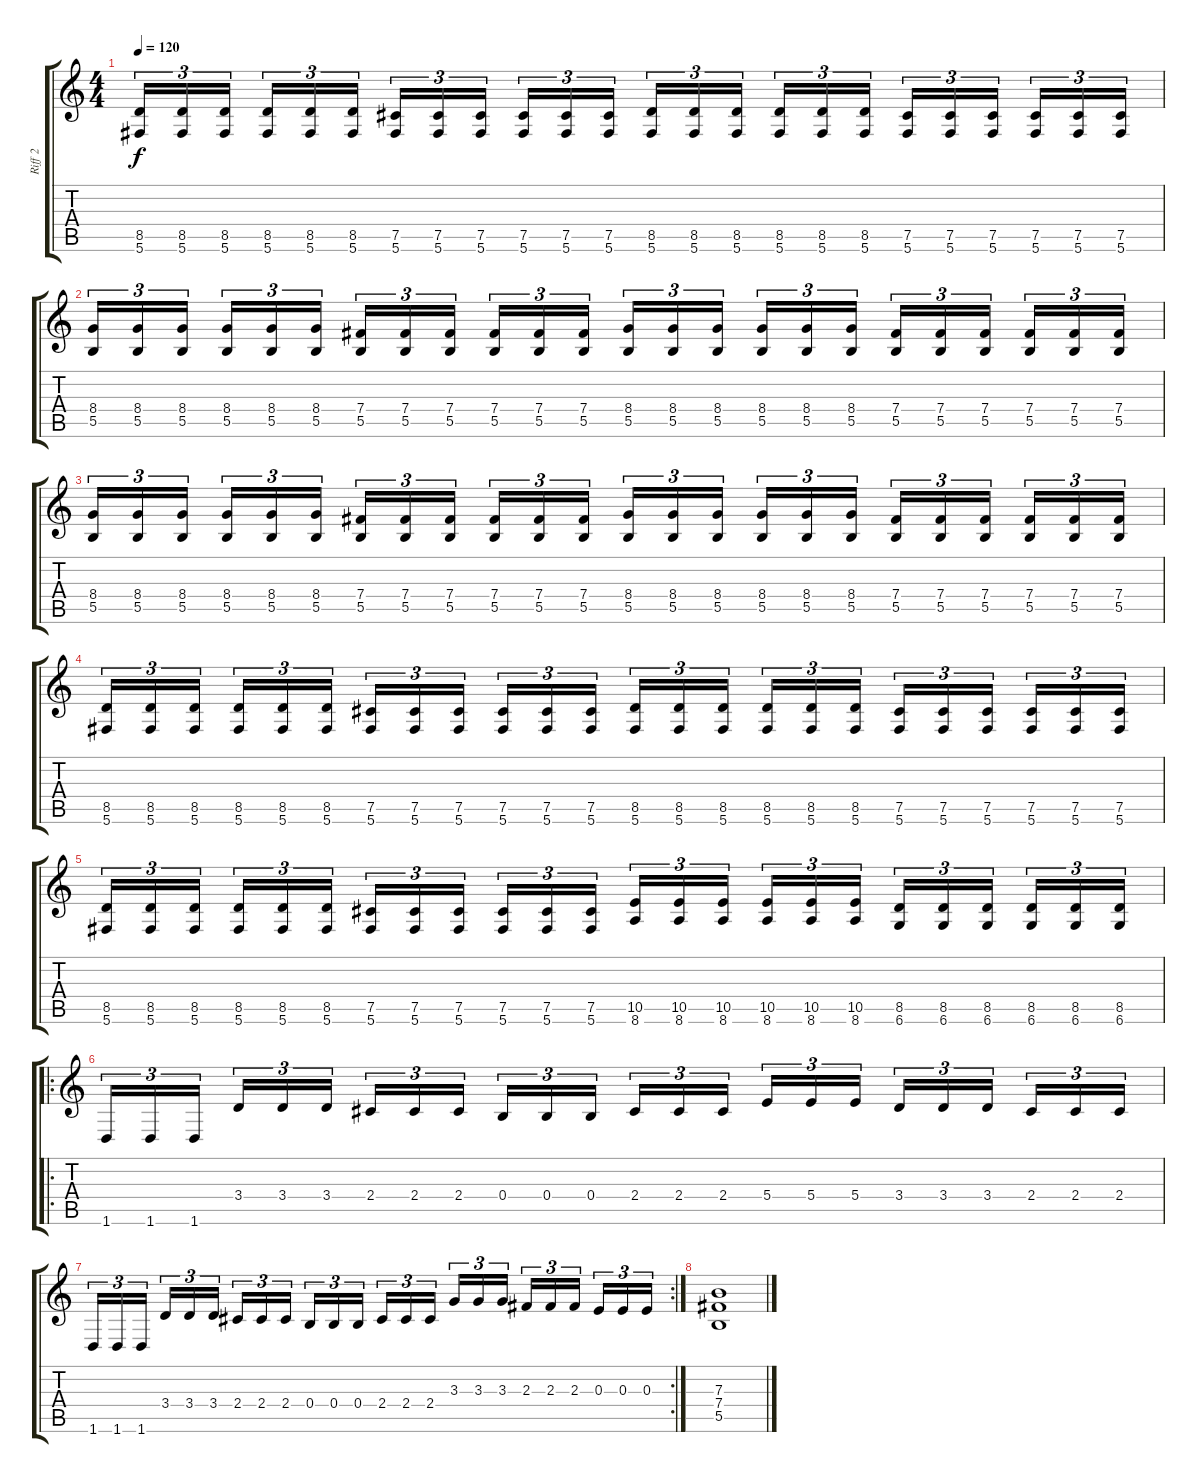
\track ("Riff 2" "Riff 2") {instrument distortionguitar}
\staff {score tabs}
\tuning (Db4 Ab3 E3 B2 Gb2 Db2) {hide}
\ts (4 4)
\tempo 120
\clef g2
\ks c
(8.5 5.6).16{tu (3 2) dy f} (8.5 5.6).16{tu (3 2)} (8.5 5.6).16{tu (3 2) beam splitsecondary} (8.5 5.6).16{tu (3 2)} (8.5 5.6).16{tu (3 2)} (8.5 5.6).16{tu (3 2)} (7.5 5.6).16{tu (3 2)} (7.5 5.6).16{tu (3 2)} (7.5 5.6).16{tu (3 2) beam splitsecondary} (7.5 5.6).16{tu (3 2)} (7.5 5.6).16{tu (3 2)} (7.5 5.6).16{tu (3 2)} (8.5 5.6).16{tu (3 2)} (8.5 5.6).16{tu (3 2)} (8.5 5.6).16{tu (3 2) beam splitsecondary} (8.5 5.6).16{tu (3 2)} (8.5 5.6).16{tu (3 2)} (8.5 5.6).16{tu (3 2)} (7.5 5.6).16{tu (3 2)} (7.5 5.6).16{tu (3 2)} (7.5 5.6).16{tu (3 2) beam splitsecondary} (7.5 5.6).16{tu (3 2)} (7.5 5.6).16{tu (3 2)} (7.5 5.6).16{tu (3 2)} |
(8.4 5.5).16{tu (3 2)} (8.4 5.5).16{tu (3 2)} (8.4 5.5).16{tu (3 2) beam splitsecondary} (8.4 5.5).16{tu (3 2)} (8.4 5.5).16{tu (3 2)} (8.4 5.5).16{tu (3 2)} (7.4 5.5).16{tu (3 2)} (7.4 5.5).16{tu (3 2)} (7.4 5.5).16{tu (3 2) beam splitsecondary} (7.4 5.5).16{tu (3 2)} (7.4 5.5).16{tu (3 2)} (7.4 5.5).16{tu (3 2)} (8.4 5.5).16{tu (3 2)} (8.4 5.5).16{tu (3 2)} (8.4 5.5).16{tu (3 2) beam splitsecondary} (8.4 5.5).16{tu (3 2)} (8.4 5.5).16{tu (3 2)} (8.4 5.5).16{tu (3 2)} (7.4 5.5).16{tu (3 2)} (7.4 5.5).16{tu (3 2)} (7.4 5.5).16{tu (3 2) beam splitsecondary} (7.4 5.5).16{tu (3 2)} (7.4 5.5).16{tu (3 2)} (7.4 5.5).16{tu (3 2)} |
(8.4 5.5).16{tu (3 2)} (8.4 5.5).16{tu (3 2)} (8.4 5.5).16{tu (3 2) beam splitsecondary} (8.4 5.5).16{tu (3 2)} (8.4 5.5).16{tu (3 2)} (8.4 5.5).16{tu (3 2)} (7.4 5.5).16{tu (3 2)} (7.4 5.5).16{tu (3 2)} (7.4 5.5).16{tu (3 2) beam splitsecondary} (7.4 5.5).16{tu (3 2)} (7.4 5.5).16{tu (3 2)} (7.4 5.5).16{tu (3 2)} (8.4 5.5).16{tu (3 2)} (8.4 5.5).16{tu (3 2)} (8.4 5.5).16{tu (3 2) beam splitsecondary} (8.4 5.5).16{tu (3 2)} (8.4 5.5).16{tu (3 2)} (8.4 5.5).16{tu (3 2)} (7.4 5.5).16{tu (3 2)} (7.4 5.5).16{tu (3 2)} (7.4 5.5).16{tu (3 2) beam splitsecondary} (7.4 5.5).16{tu (3 2)} (7.4 5.5).16{tu (3 2)} (7.4 5.5).16{tu (3 2)} |
(8.5 5.6).16{tu (3 2)} (8.5 5.6).16{tu (3 2)} (8.5 5.6).16{tu (3 2) beam splitsecondary} (8.5 5.6).16{tu (3 2)} (8.5 5.6).16{tu (3 2)} (8.5 5.6).16{tu (3 2)} (7.5 5.6).16{tu (3 2)} (7.5 5.6).16{tu (3 2)} (7.5 5.6).16{tu (3 2) beam splitsecondary} (7.5 5.6).16{tu (3 2)} (7.5 5.6).16{tu (3 2)} (7.5 5.6).16{tu (3 2)} (8.5 5.6).16{tu (3 2)} (8.5 5.6).16{tu (3 2)} (8.5 5.6).16{tu (3 2) beam splitsecondary} (8.5 5.6).16{tu (3 2)} (8.5 5.6).16{tu (3 2)} (8.5 5.6).16{tu (3 2)} (7.5 5.6).16{tu (3 2)} (7.5 5.6).16{tu (3 2)} (7.5 5.6).16{tu (3 2) beam splitsecondary} (7.5 5.6).16{tu (3 2)} (7.5 5.6).16{tu (3 2)} (7.5 5.6).16{tu (3 2)} |
(8.5 5.6).16{tu (3 2)} (8.5 5.6).16{tu (3 2)} (8.5 5.6).16{tu (3 2) beam splitsecondary} (8.5 5.6).16{tu (3 2)} (8.5 5.6).16{tu (3 2)} (8.5 5.6).16{tu (3 2)} (7.5 5.6).16{tu (3 2)} (7.5 5.6).16{tu (3 2)} (7.5 5.6).16{tu (3 2) beam splitsecondary} (7.5 5.6).16{tu (3 2)} (7.5 5.6).16{tu (3 2)} (7.5 5.6).16{tu (3 2)} (10.5 8.6).16{tu (3 2)} (10.5 8.6).16{tu (3 2)} (10.5 8.6).16{tu (3 2) beam splitsecondary} (10.5 8.6).16{tu (3 2)} (10.5 8.6).16{tu (3 2)} (10.5 8.6).16{tu (3 2)} (8.5 6.6).16{tu (3 2)} (8.5 6.6).16{tu (3 2)} (8.5 6.6).16{tu (3 2) beam splitsecondary} (8.5 6.6).16{tu (3 2)} (8.5 6.6).16{tu (3 2)} (8.5 6.6).16{tu (3 2)} |
\ro
1.6.16{tu (3 2)} 1.6.16{tu (3 2)} 1.6.16{tu (3 2) beam splitsecondary} 3.4.16{tu (3 2)} 3.4.16{tu (3 2)} 3.4.16{tu (3 2)} 2.4.16{tu (3 2)} 2.4.16{tu (3 2)} 2.4.16{tu (3 2) beam splitsecondary} 0.4.16{tu (3 2)} 0.4.16{tu (3 2)} 0.4.16{tu (3 2)} 2.4.16{tu (3 2)} 2.4.16{tu (3 2)} 2.4.16{tu (3 2) beam splitsecondary} 5.4.16{tu (3 2)} 5.4.16{tu (3 2)} 5.4.16{tu (3 2)} 3.4.16{tu (3 2)} 3.4.16{tu (3 2)} 3.4.16{tu (3 2) beam splitsecondary} 2.4.16{tu (3 2)} 2.4.16{tu (3 2)} 2.4.16{tu (3 2)} |
\rc 2
1.6.16{tu (3 2)} 1.6.16{tu (3 2)} 1.6.16{tu (3 2) beam splitsecondary} 3.4.16{tu (3 2)} 3.4.16{tu (3 2)} 3.4.16{tu (3 2)} 2.4.16{tu (3 2)} 2.4.16{tu (3 2)} 2.4.16{tu (3 2) beam splitsecondary} 0.4.16{tu (3 2)} 0.4.16{tu (3 2)} 0.4.16{tu (3 2)} 2.4.16{tu (3 2)} 2.4.16{tu (3 2)} 2.4.16{tu (3 2) beam splitsecondary} 3.3.16{tu (3 2)} 3.3.16{tu (3 2)} 3.3.16{tu (3 2)} 2.3.16{tu (3 2)} 2.3.16{tu (3 2)} 2.3.16{tu (3 2) beam splitsecondary} 0.3.16{tu (3 2)} 0.3.16{tu (3 2)} 0.3.16{tu (3 2)} |
(7.3 7.4 5.5).1
